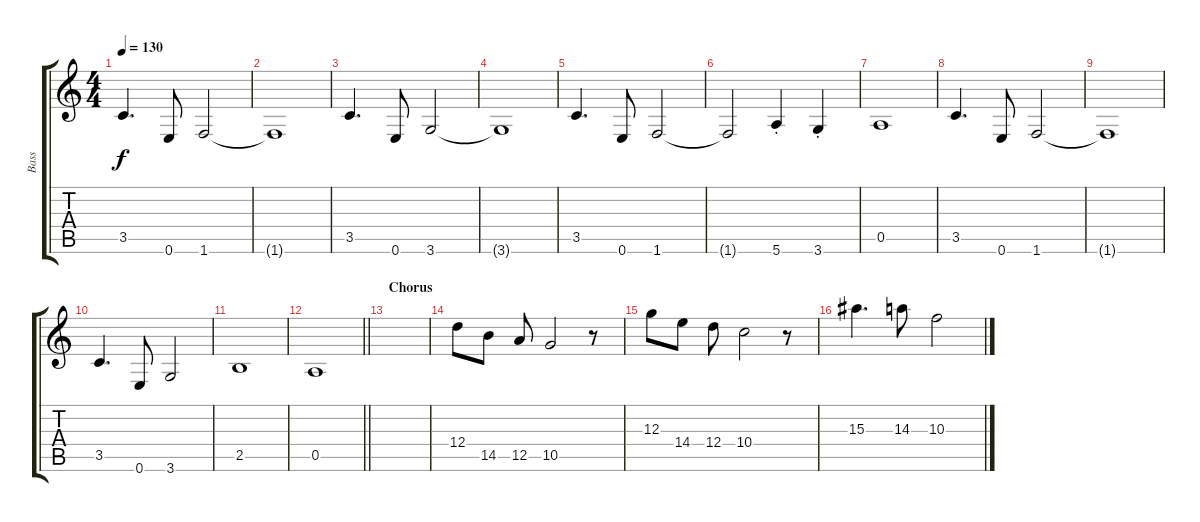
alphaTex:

\track ("Bass" "Bass") {instrument electricbassfinger}
\staff {score tabs}
\tuning (E4 B3 G3 D3 A2 E2) {hide}
\ts (4 4)
\tempo 130
\clef g2
\ks c
3.5.4{d dy f} 0.6.8 1.6.2 |
1.6{t}.1 |
3.5.4{d} 0.6.8 3.6.2 |
3.6{t}.1 |
3.5.4{d} 0.6.8 1.6.2 |
1.6{t}.2 5.6{st}.4 3.6{st}.4 |
0.5.1 |
3.5.4{d} 0.6.8 1.6.2 |
1.6{t}.1 |
3.5.4{d} 0.6.8 3.6.2 |
2.5.1 |
\barLineRight lightlight
0.5.1 |
\section ("" "Chorus")
|
12.4.8 14.5.8 12.5.8 10.5.2 r.8 |
12.3.8 14.4.8 12.4.8 10.4.2 r.8 |
15.3.4{d} 14.3.8 10.3.2
